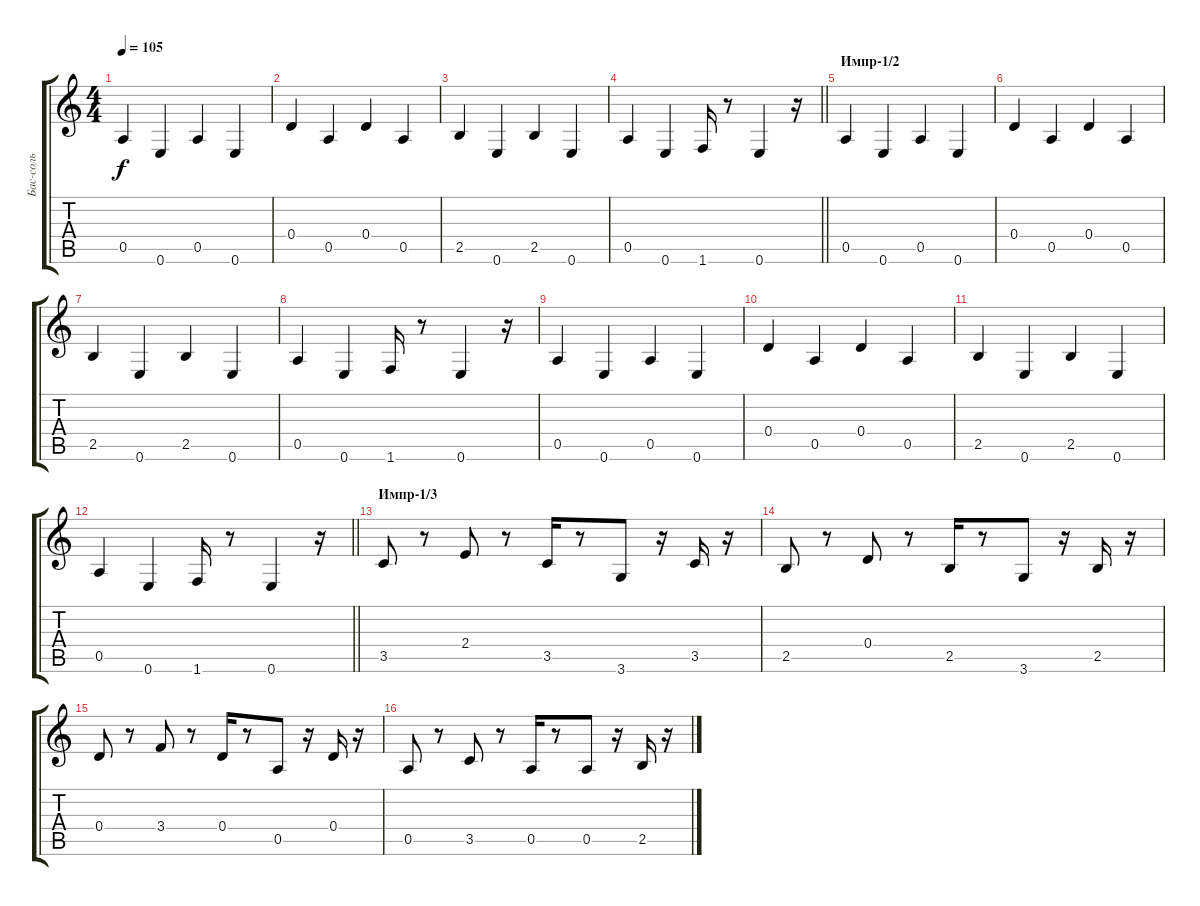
\track ("Бас-соль" "Бас-соль") {mute instrument electricbasspick}
\staff {score tabs}
\tuning (E4 B3 G3 D3 A2 E2) {hide}
\ts (4 4)
\tempo 105
\clef g2
\ks c
0.5.4{dy f} 0.6.4 0.5.4 0.6.4 |
0.4.4 0.5.4 0.4.4 0.5.4 |
2.5.4 0.6.4 2.5.4 0.6.4 |
\barLineRight lightlight
0.5.4 0.6.4 1.6.16 r.8 0.6.4 r.16 |
\section ("" "Импр-1/2")
0.5.4 0.6.4 0.5.4 0.6.4 |
0.4.4 0.5.4 0.4.4 0.5.4 |
2.5.4 0.6.4 2.5.4 0.6.4 |
0.5.4 0.6.4 1.6.16 r.8 0.6.4 r.16 |
0.5.4 0.6.4 0.5.4 0.6.4 |
0.4.4 0.5.4 0.4.4 0.5.4 |
2.5.4 0.6.4 2.5.4 0.6.4 |
\barLineRight lightlight
0.5.4 0.6.4 1.6.16 r.8 0.6.4 r.16 |
\section ("" "Импр-1/3")
3.5.8 r.8 2.4.8 r.8 3.5.16 r.8 3.6.8 r.16 3.5.16 r.16 |
2.5.8 r.8 0.4.8 r.8 2.5.16 r.8 3.6.8 r.16 2.5.16 r.16 |
0.4.8 r.8 3.4.8 r.8 0.4.16 r.8 0.5.8 r.16 0.4.16 r.16 |
0.5.8 r.8 3.5.8 r.8 0.5.16 r.8 0.5.8 r.16 2.5.16 r.16
